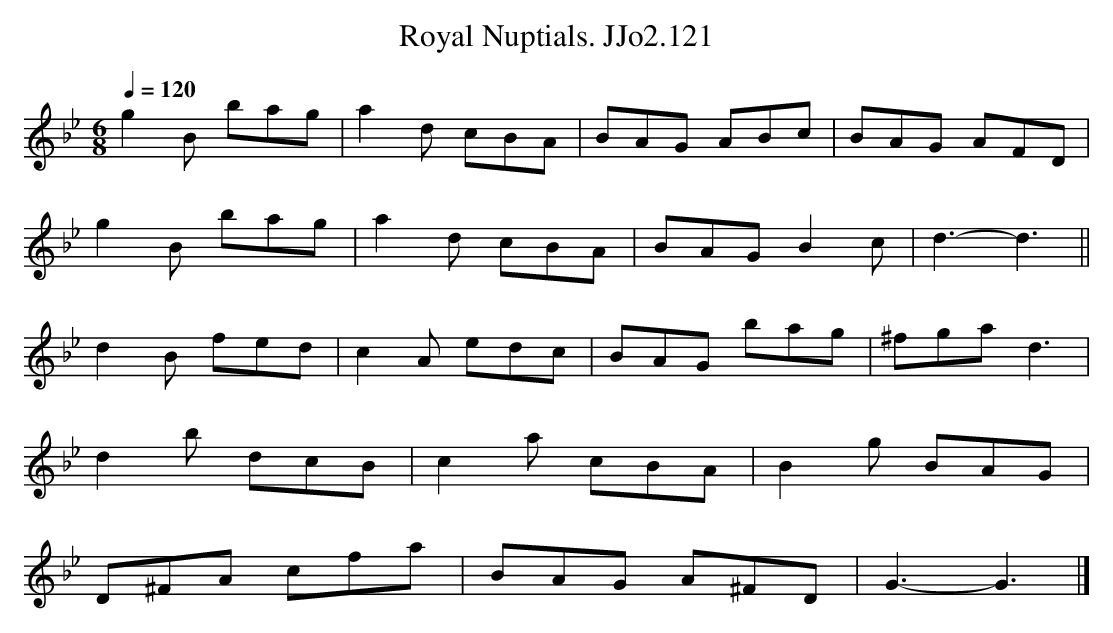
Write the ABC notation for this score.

X:1
T:Royal Nuptials. JJo2.121
M:6/8
L:1/8
Q:1/4=120
K:Gm
g2B bag | a2d cBA | BAG ABc | BAG AFD |
g2B bag | a2d cBA | BAG B2c | d3-d3 ||
d2B fed | c2A edc | BAG bag | ^fga d3 |
d2b dcB | c2a cBA | B2g BAG |
D^FA cfa |BAG A^FD | G3-G3 |]
